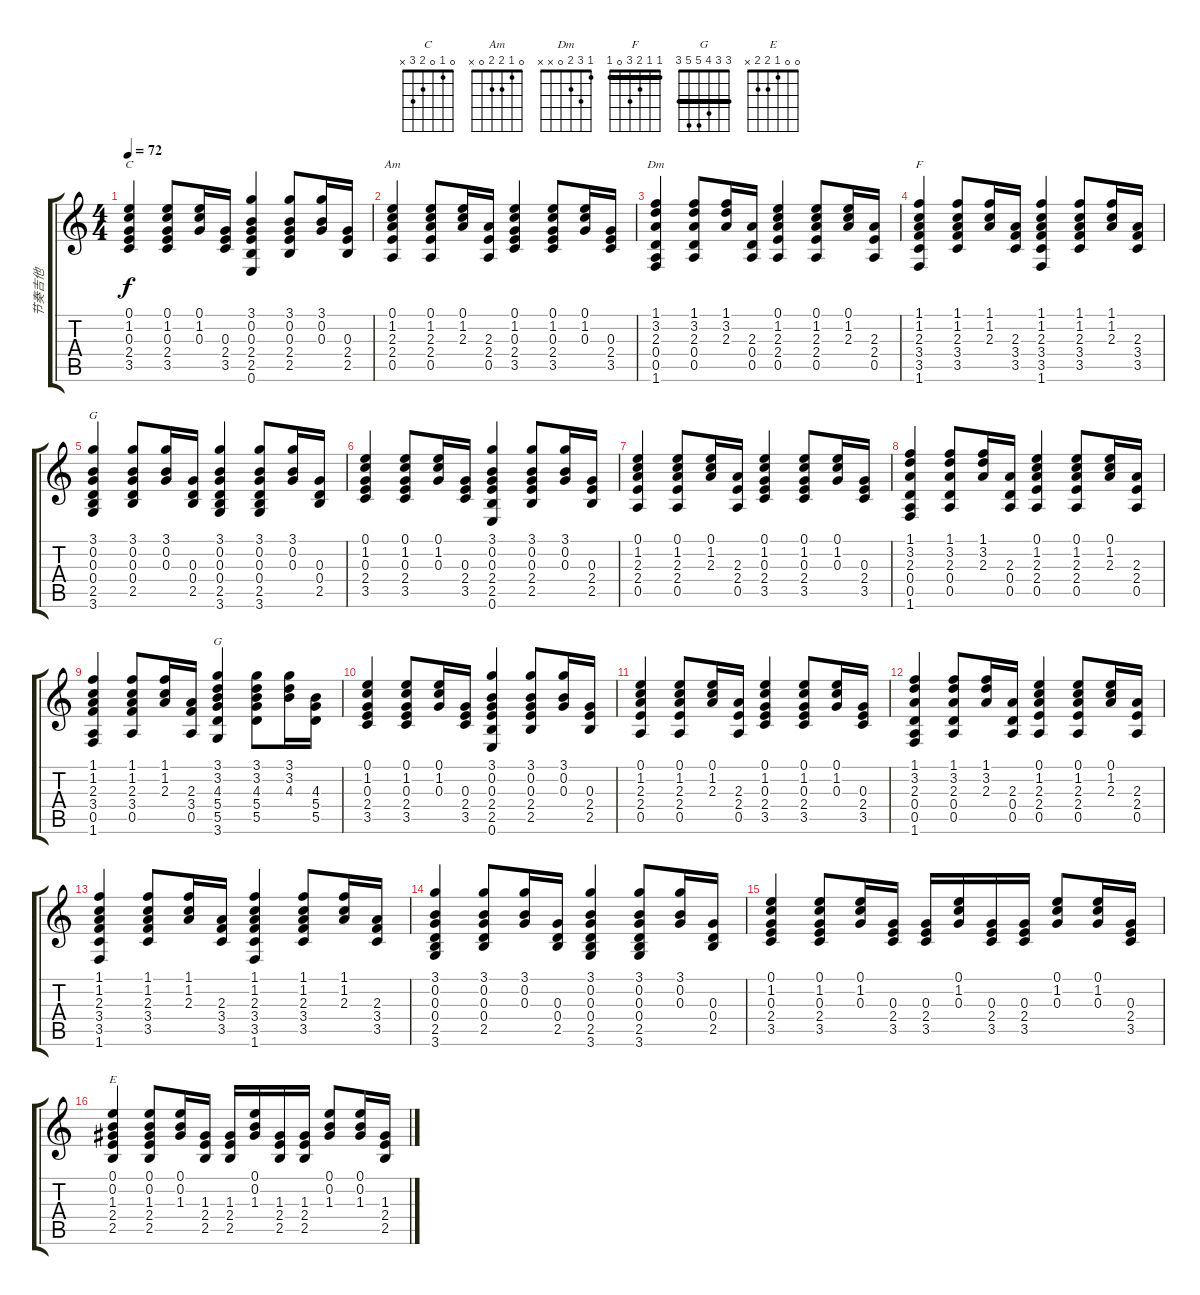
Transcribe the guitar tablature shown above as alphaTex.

\track ("节奏吉他" "节奏吉他") {instrument acousticguitarsteel}
\staff {score tabs}
\tuning (E4 B3 G3 D3 A2 E2) {hide}
\chord ("C" 0 1 0 2 3 x)
\chord ("Am" 0 1 2 2 0 x)
\chord ("Dm" 1 3 2 0 x x)
\chord ("F" 1 1 2 3 0 1) {barre 1}
\chord ("G" 3 0 0 0 2 3)
\chord ("G" 3 3 4 5 5 3) {barre 3}
\chord ("E" 0 0 1 2 2 x)
\ts (4 4)
\tempo 72
\clef g2
\ks c
(0.1 1.2 0.3 2.4 3.5).4{ch "C" dy f} (0.1 1.2 0.3 2.4 3.5).8 (0.1 1.2 0.3).16 (0.3 2.4 3.5).16 (3.1 0.2 0.3 2.4 2.5 0.6).4 (3.1 0.2 0.3 2.4 2.5).8 (3.1 0.2 0.3).16 (0.3 2.4 2.5).16 |
(0.1 1.2 2.3 2.4 0.5).4{ch "Am"} (0.1 1.2 2.3 2.4 0.5).8 (0.1 1.2 2.3).16 (2.3 2.4 0.5).16 (0.1 1.2 0.3 2.4 3.5).4 (0.1 1.2 0.3 2.4 3.5).8 (0.1 1.2 0.3).16 (0.3 2.4 3.5).16 |
(1.1 3.2 2.3 0.4 0.5 1.6).4{ch "Dm"} (1.1 3.2 2.3 0.4 0.5).8 (1.1 3.2 2.3).16 (2.3 0.4 0.5).16 (0.1 1.2 2.3 2.4 0.5).4 (0.1 1.2 2.3 2.4 0.5).8 (0.1 1.2 2.3).16 (2.3 2.4 0.5).16 |
(1.1 1.2 2.3 3.4 3.5 1.6).4{ch "F"} (1.1 1.2 2.3 3.4 3.5).8 (1.1 1.2 2.3).16 (2.3 3.4 3.5).16 (1.1 1.2 2.3 3.4 3.5 1.6).4 (1.1 1.2 2.3 3.4 3.5).8 (1.1 1.2 2.3).16 (2.3 3.4 3.5).16 |
(3.1 0.2 0.3 0.4 2.5 3.6).4{ch "G"} (3.1 0.2 0.3 0.4 2.5).8 (3.1 0.2 0.3).16 (0.3 0.4 2.5).16 (3.1 0.2 0.3 0.4 2.5 3.6).4 (3.1 0.2 0.3 0.4 2.5 3.6).8 (3.1 0.2 0.3).16 (0.3 0.4 2.5).16 |
(0.1 1.2 0.3 2.4 3.5).4 (0.1 1.2 0.3 2.4 3.5).8 (0.1 1.2 0.3).16 (0.3 2.4 3.5).16 (3.1 0.2 0.3 2.4 2.5 0.6).4 (3.1 0.2 0.3 2.4 2.5).8 (3.1 0.2 0.3).16 (0.3 2.4 2.5).16 |
(0.1 1.2 2.3 2.4 0.5).4 (0.1 1.2 2.3 2.4 0.5).8 (0.1 1.2 2.3).16 (2.3 2.4 0.5).16 (0.1 1.2 0.3 2.4 3.5).4 (0.1 1.2 0.3 2.4 3.5).8 (0.1 1.2 0.3).16 (0.3 2.4 3.5).16 |
(1.1 3.2 2.3 0.4 0.5 1.6).4 (1.1 3.2 2.3 0.4 0.5).8 (1.1 3.2 2.3).16 (2.3 0.4 0.5).16 (0.1 1.2 2.3 2.4 0.5).4 (0.1 1.2 2.3 2.4 0.5).8 (0.1 1.2 2.3).16 (2.3 2.4 0.5).16 |
(1.1 1.2 2.3 3.4 0.5 1.6).4 (1.1 1.2 2.3 3.4 0.5).8 (1.1 1.2 2.3).16 (2.3 3.4 0.5).16 (3.1 3.2 4.3 5.4 5.5 3.6).4{ch "G"} (3.1 3.2 4.3 5.4 5.5).8 (3.1 3.2 4.3).16 (4.3 5.4 5.5).16 |
(0.1 1.2 0.3 2.4 3.5).4 (0.1 1.2 0.3 2.4 3.5).8 (0.1 1.2 0.3).16 (0.3 2.4 3.5).16 (3.1 0.2 0.3 2.4 2.5 0.6).4 (3.1 0.2 0.3 2.4 2.5).8 (3.1 0.2 0.3).16 (0.3 2.4 2.5).16 |
(0.1 1.2 2.3 2.4 0.5).4 (0.1 1.2 2.3 2.4 0.5).8 (0.1 1.2 2.3).16 (2.3 2.4 0.5).16 (0.1 1.2 0.3 2.4 3.5).4 (0.1 1.2 0.3 2.4 3.5).8 (0.1 1.2 0.3).16 (0.3 2.4 3.5).16 |
(1.1 3.2 2.3 0.4 0.5 1.6).4 (1.1 3.2 2.3 0.4 0.5).8 (1.1 3.2 2.3).16 (2.3 0.4 0.5).16 (0.1 1.2 2.3 2.4 0.5).4 (0.1 1.2 2.3 2.4 0.5).8 (0.1 1.2 2.3).16 (2.3 2.4 0.5).16 |
(1.1 1.2 2.3 3.4 3.5 1.6).4 (1.1 1.2 2.3 3.4 3.5).8 (1.1 1.2 2.3).16 (2.3 3.4 3.5).16 (1.1 1.2 2.3 3.4 3.5 1.6).4 (1.1 1.2 2.3 3.4 3.5).8 (1.1 1.2 2.3).16 (2.3 3.4 3.5).16 |
(3.1 0.2 0.3 0.4 2.5 3.6).4 (3.1 0.2 0.3 0.4 2.5).8 (3.1 0.2 0.3).16 (0.3 0.4 2.5).16 (3.1 0.2 0.3 0.4 2.5 3.6).4 (3.1 0.2 0.3 0.4 2.5 3.6).8 (3.1 0.2 0.3).16 (0.3 0.4 2.5).16 |
(0.1 1.2 0.3 2.4 3.5).4 (0.1 1.2 0.3 2.4 3.5).8 (0.1 1.2 0.3).16 (0.3 2.4 3.5).16 (0.3 2.4 3.5).16 (0.1 1.2 0.3).16 (0.3 2.4 3.5).16 (0.3 2.4 3.5).16 (0.1 1.2 0.3).8 (0.1 1.2 0.3).16 (0.3 2.4 3.5).16 |
(0.1 0.2 1.3 2.4 2.5).4{ch "E"} (0.1 0.2 1.3 2.4 2.5).8 (0.1 0.2 1.3).16 (1.3 2.4 2.5).16 (1.3 2.4 2.5).16 (0.1 0.2 1.3).16 (1.3 2.4 2.5).16 (1.3 2.4 2.5).16 (0.1 0.2 1.3).8 (0.1 0.2 1.3).16 (1.3 2.4 2.5).16
